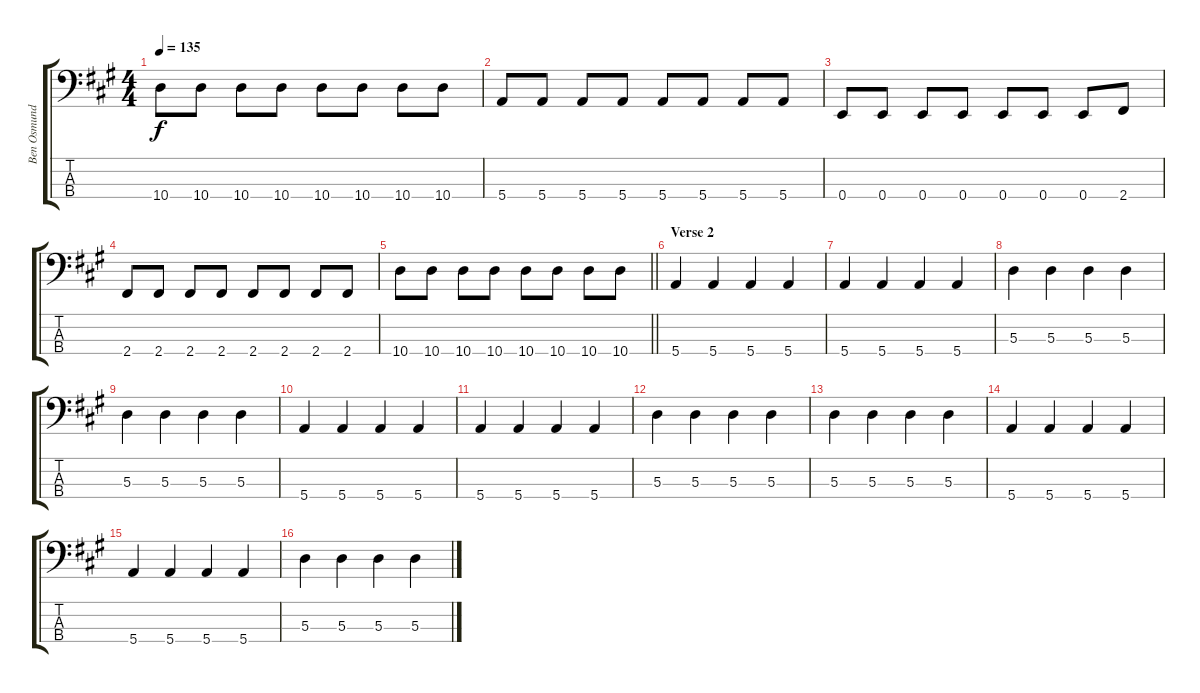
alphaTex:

\track ("Ben Osmundson - Bass" "Ben Osmund") {instrument electricbassfinger}
\staff {score tabs}
\tuning (G2 D2 A1 E1) {hide}
\ts (4 4)
\tempo 135
\clef f4
\ks a
10.4.8{dy f} 10.4.8 10.4.8 10.4.8 10.4.8 10.4.8 10.4.8 10.4.8 |
5.4.8 5.4.8 5.4.8 5.4.8 5.4.8 5.4.8 5.4.8 5.4.8 |
0.4.8 0.4.8 0.4.8 0.4.8 0.4.8 0.4.8 0.4.8 2.4.8 |
2.4.8 2.4.8 2.4.8 2.4.8 2.4.8 2.4.8 2.4.8 2.4.8 |
\barLineRight lightlight
10.4.8 10.4.8 10.4.8 10.4.8 10.4.8 10.4.8 10.4.8 10.4.8 |
\section ("" "Verse 2")
5.4.4 5.4.4 5.4.4 5.4.4 |
5.4.4 5.4.4 5.4.4 5.4.4 |
5.3.4 5.3.4 5.3.4 5.3.4 |
5.3.4 5.3.4 5.3.4 5.3.4 |
5.4.4 5.4.4 5.4.4 5.4.4 |
5.4.4 5.4.4 5.4.4 5.4.4 |
5.3.4 5.3.4 5.3.4 5.3.4 |
5.3.4 5.3.4 5.3.4 5.3.4 |
5.4.4 5.4.4 5.4.4 5.4.4 |
5.4.4 5.4.4 5.4.4 5.4.4 |
5.3.4 5.3.4 5.3.4 5.3.4
